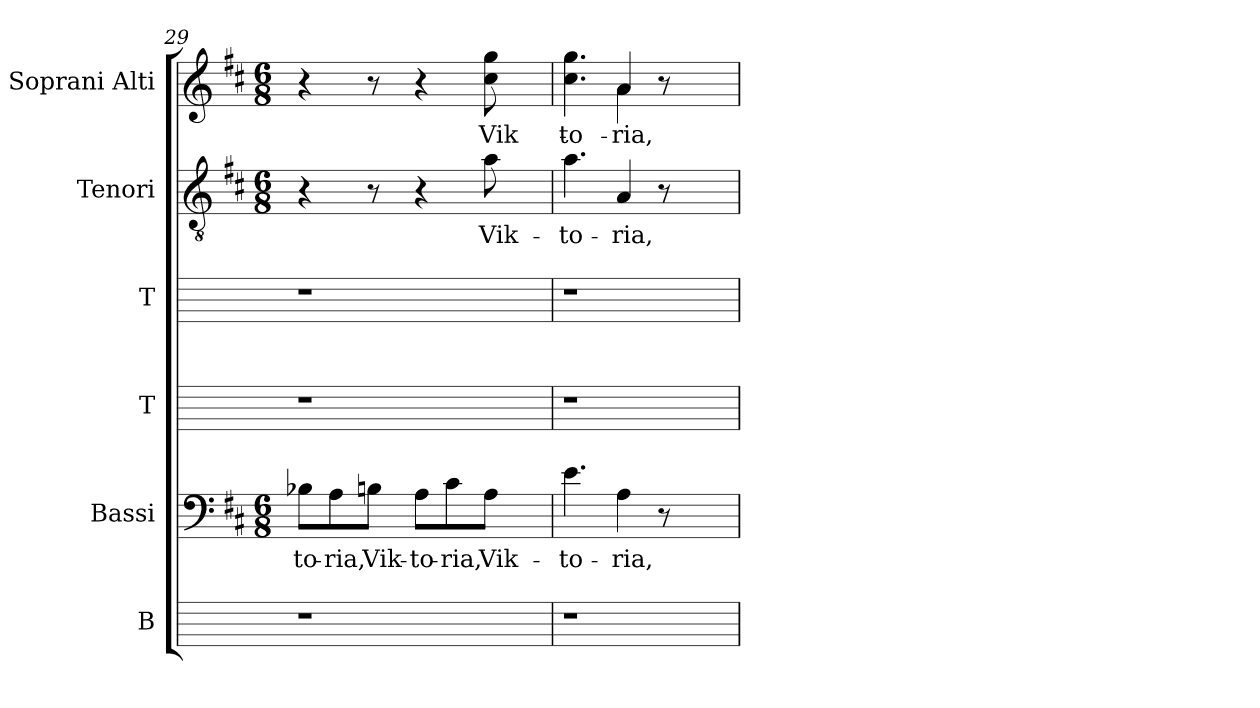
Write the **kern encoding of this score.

**kern	**kern	**text	**kern	**kern	**kern	**text	**kern	**text
*part6	*part5	*part5	*part4	*part3	*part2	*part2	*part1	*part1
*staff6	*staff5	*staff5	*staff4	*staff3	*staff2	*staff2	*staff1	*staff1
*I"B	*I"Bassi	*	*I"T	*I"T	*I"Tenori	*	*I"Soprani  Alti	*
*I'B	*I'B	*	*I'T	*I'T	*I'T	*	*I'S  A	*
!!LO:LB:g=z
*	*clefF4	*	*	*	*clefGv2	*	*clefG2	*
*	*k[f#c#]	*	*	*	*k[f#c#]	*	*k[f#c#]	*
*	*D:	*	*	*	*D:	*	*D:	*
*	*M6/8	*	*	*	*M6/8	*	*M6/8	*
=29	=29	=29	=29	=29	=29	=29	=29	=29
!	!	!LO:LY:b	!	!	!	!	!	!
1r	8B-X\L	-to-	1r	1r	4r	.	4r	.
!	!	!LO:LY:b:cj	!	!	!	!	!	!
.	8A\	-ria,	.	.	.	.	.	.
!	!	!LO:LY:b	!	!	!	!	!	!
.	8Bn\J	Vik-	.	.	8r	.	8r	.
!	!	!LO:LY:b:cj	!	!	!	!	!	!
.	8A\L	-to-	.	.	4r	.	4r	.
!	!	!LO:LY:b:rj	!	!	!	!	!	!
.	8c#\	-ria,	.	.	.	.	.	.
!	!	!LO:LY:b:cj	!	!	!	!LO:LY:b:cj	!	!LO:LY:b:cj
.	8A\J	Vik-	.	.	8a\	Vik-	8gg\ 8cc#\	Vik-
.	4ryy	.	.	.	4ryy	.	4ryy	.
=30	=30	=30	=30	=30	=30	=30	=30	=30
!	!	!LO:LY:b	!	!	!	!LO:LY:b	!	!LO:LY:b
*	*	*	*	*	*	*	*^	*
1r	4.e\	-to-	1r	1r	4.a\	-to-	4.ryy	4.gg\ 4.cc#\	-to-
!	!	!LO:LY:b:rj	!	!	!	!LO:LY:b:rj	!	!	!LO:LY:b:rj
.	4A\	-ria,	.	.	4A/	-ria,	4a/	4a\	-ria,
.	8r	.	.	.	8r	.	8r	4ryy	.
.	4ryy	.	.	.	4ryy	.	4ryy	.	.
.	.	.	.	.	.	.	.	8ryy	.
*	*	*	*	*	*	*	*v	*v	*
=	=	=	=	=	=	=	=	=
*-	*-	*-	*-	*-	*-	*-	*-	*-
